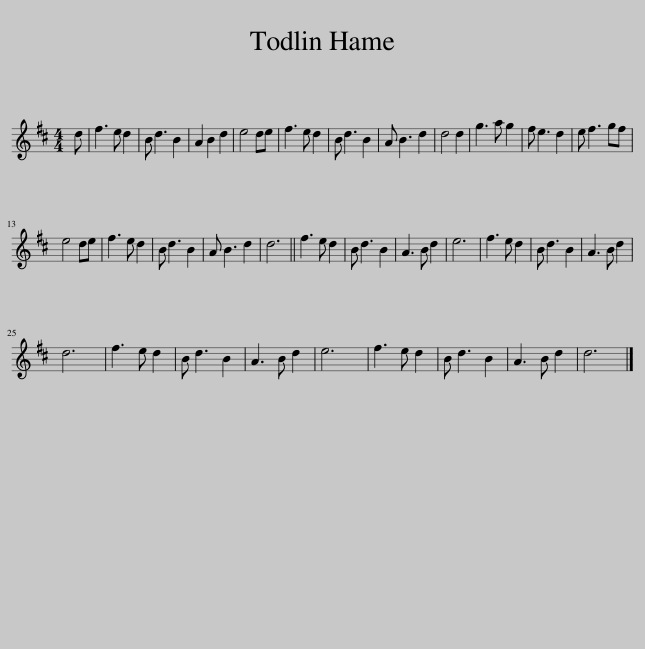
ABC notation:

X:1
L:1/8
M:4/4
I:linebreak $
K:D
V:1 treble
V:1
 d | f3 e d2 | B d3 B2 | A2 B2 d2 | e4 de | %5
 f3 e d2 | B d3 B2 | A B3 d2 | d4 d2 | g3 a g2 | %10
 f e3 d2 | e f3 gf |$ e4 de | f3 e d2 | B d3 B2 | %15
 A B3 d2 | d6 || f3 e d2 | B d3 B2 | A3 B d2 | %20
 e6 | f3 e d2 | B d3 B2 | A3 B d2 |$ d6 | %25
 f3 e d2 | B d3 B2 | A3 B d2 | e6 | f3 e d2 | %30
 B d3 B2 | A3 B d2 | d6 |] %33
